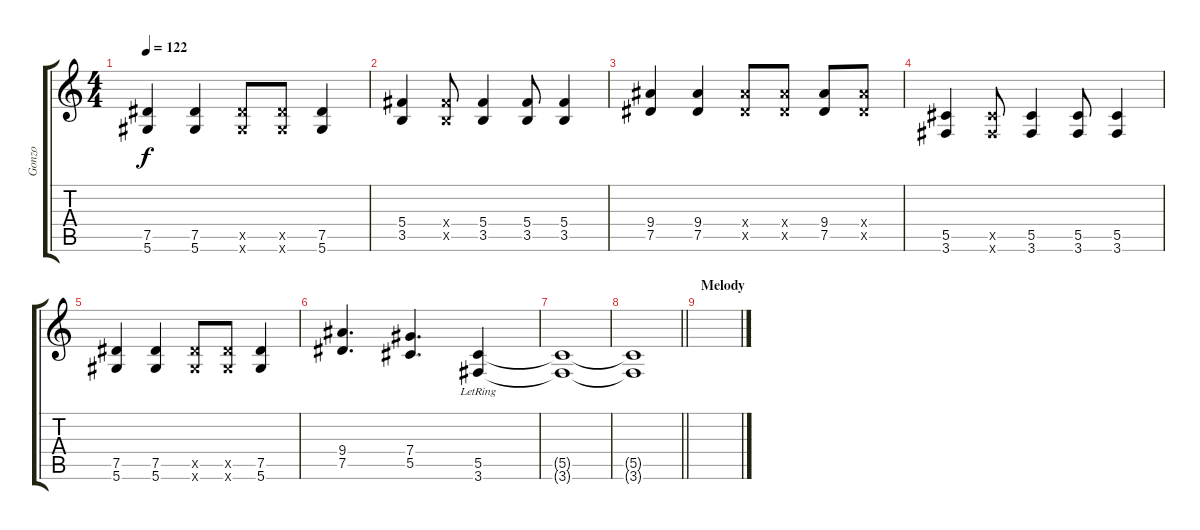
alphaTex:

\track ("Gonzo" "Gonzo") {instrument distortionguitar}
\staff {score tabs}
\tuning (Eb4 Bb3 Gb3 Db3 Ab2 Eb2) {hide}
\ts (4 4)
\tempo 122
\clef g2
\ks c
(7.5 5.6).4{dy f} (7.5 5.6).4 (7.5{x} 5.6{x}).8 (7.5{x} 5.6{x}).8 (7.5 5.6).4 |
(5.4 3.5).4 (5.4{x} 3.5{x}).8 (5.4 3.5).4 (5.4 3.5).8 (5.4 3.5).4 |
(9.4 7.5).4 (9.4 7.5).4 (9.4{x} 7.5{x}).8 (9.4{x} 7.5{x}).8 (9.4 7.5).8 (9.4{x} 7.5{x}).8 |
(5.5 3.6).4 (5.5{x} 3.6{x}).8 (5.5 3.6).4 (5.5 3.6).8 (5.5 3.6).4 |
(7.5 5.6).4 (7.5 5.6).4 (7.5{x} 5.6{x}).8 (7.5{x} 5.6{x}).8 (7.5 5.6).4 |
(9.4 7.5).4{d} (7.4 5.5).4{d} (5.5{lr} 3.6{lr}).4 |
(5.5{t} 3.6{t}).1{volume 0} |
\barLineRight lightlight
(5.5{t} 3.6{t}).1 |
\section ("" "Melody")
